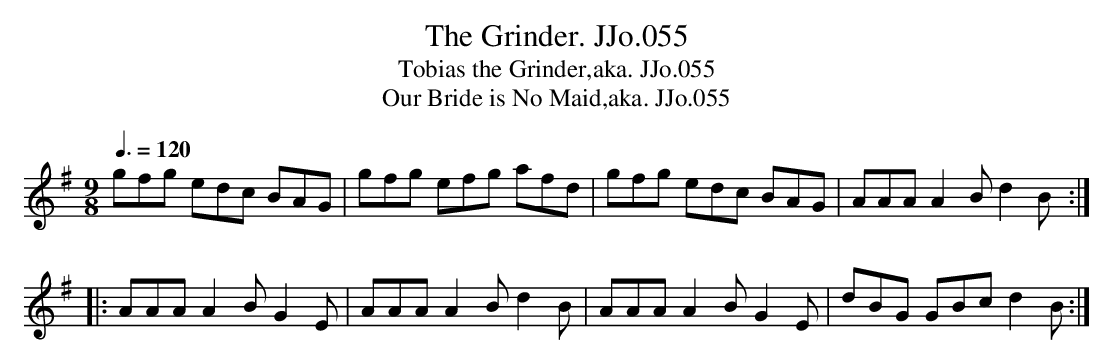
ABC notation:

X:1
T:Grinder. JJo.055, The
T:Tobias the Grinder,aka. JJo.055
T:Our Bride is No Maid,aka. JJo.055
M:9/8
L:1/8
Q:3/8=120
K:G
gfg edc BAG|gfg efg afd|gfg edc BAG|AAA A2Bd2B:|
|:AAAA2BG2E|AAA A2Bd2B|AAAA2BG2E|dBG GBc d2B:|
